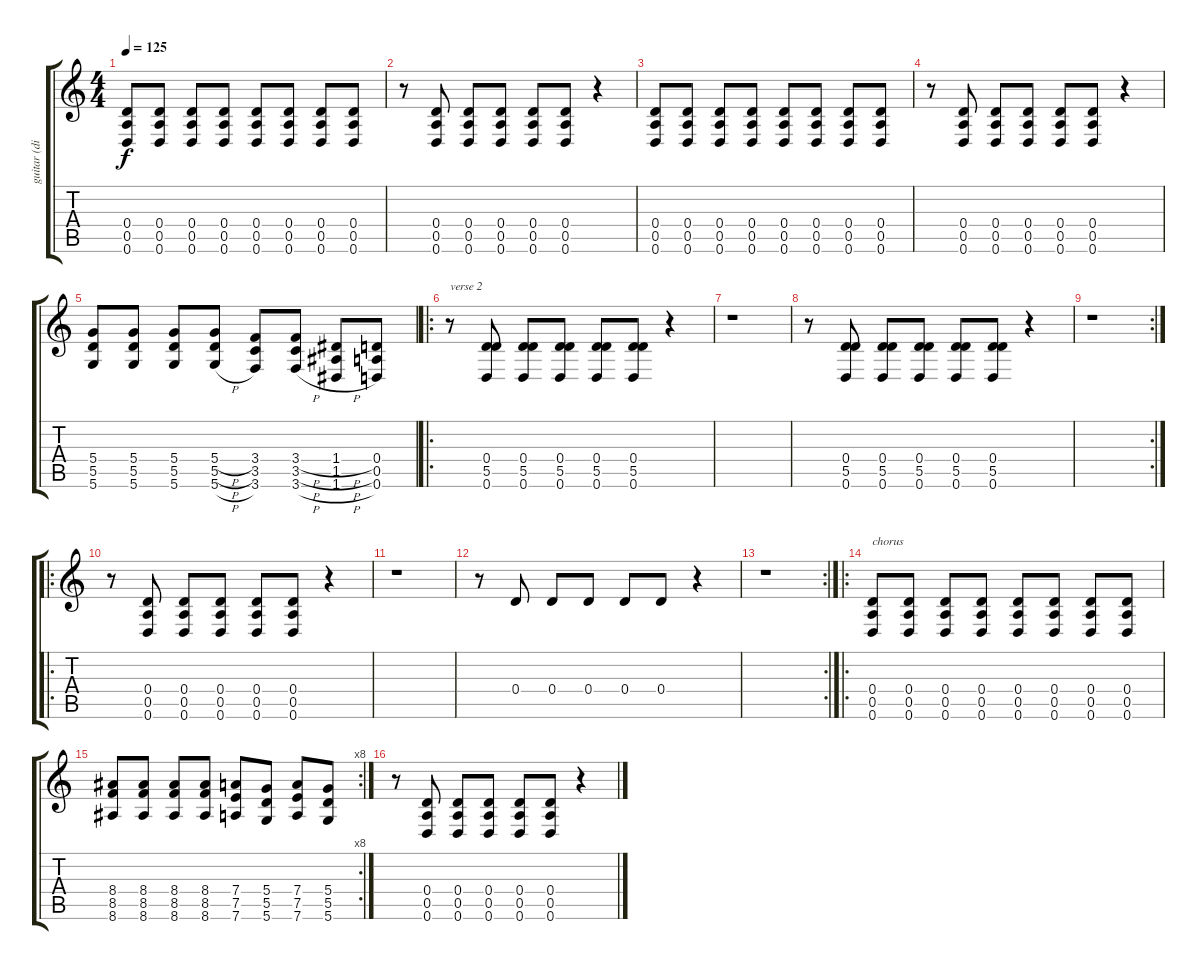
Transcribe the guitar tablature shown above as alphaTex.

\track ("guitar (distortion)" "guitar (di") {instrument overdrivenguitar}
\staff {score tabs}
\tuning (E4 B3 G3 D3 A2 D2) {hide}
\ts (4 4)
\tempo 125
\clef g2
\ks c
(0.4 0.5 0.6).8{dy f} (0.4 0.5 0.6).8 (0.4 0.5 0.6).8 (0.4 0.5 0.6).8 (0.4 0.5 0.6).8 (0.4 0.5 0.6).8 (0.4 0.5 0.6).8 (0.4 0.5 0.6).8 |
r.8 (0.4 0.5 0.6).8 (0.4 0.5 0.6).8 (0.4 0.5 0.6).8 (0.4 0.5 0.6).8 (0.4 0.5 0.6).8 r.4 |
(0.4 0.5 0.6).8 (0.4 0.5 0.6).8 (0.4 0.5 0.6).8 (0.4 0.5 0.6).8 (0.4 0.5 0.6).8 (0.4 0.5 0.6).8 (0.4 0.5 0.6).8 (0.4 0.5 0.6).8 |
r.8 (0.4 0.5 0.6).8 (0.4 0.5 0.6).8 (0.4 0.5 0.6).8 (0.4 0.5 0.6).8 (0.4 0.5 0.6).8 r.4 |
(5.4 5.5 5.6).8 (5.4 5.5 5.6).8 (5.4 5.5 5.6).8 (5.4{h} 5.5{h} 5.6{h}).8 (3.4 3.5 3.6).8 (3.4{h} 3.5{h} 3.6{h}).8 (1.4{h} 1.5{h} 1.6{h}).8 (0.4 0.5 0.6).8 |
\ro
r.8{txt "verse 2"} (0.4 5.5 0.6).8 (0.4 5.5 0.6).8 (0.4 5.5 0.6).8 (0.4 5.5 0.6).8 (0.4 5.5 0.6).8 r.4 |
r.1 |
r.8 (0.4 5.5 0.6).8 (0.4 5.5 0.6).8 (0.4 5.5 0.6).8 (0.4 5.5 0.6).8 (0.4 5.5 0.6).8 r.4 |
\rc 2
r.1 |
\ro
r.8 (0.4 0.5 0.6).8 (0.4 0.5 0.6).8 (0.4 0.5 0.6).8 (0.4 0.5 0.6).8 (0.4 0.5 0.6).8 r.4 |
r.1 |
r.8 0.4.8 0.4.8 0.4.8 0.4.8 0.4.8 r.4 |
\rc 2
r.1 |
\ro
(0.4 0.5 0.6).8{txt "chorus"} (0.4 0.5 0.6).8 (0.4 0.5 0.6).8 (0.4 0.5 0.6).8 (0.4 0.5 0.6).8 (0.4 0.5 0.6).8 (0.4 0.5 0.6).8 (0.4 0.5 0.6).8 |
\rc 8
(8.4 8.5 8.6).8 (8.4 8.5 8.6).8 (8.4 8.5 8.6).8 (8.4 8.5 8.6).8 (7.4 7.5 7.6).8 (5.4 5.5 5.6).8 (7.4 7.5 7.6).8 (5.4 5.5 5.6).8 |
r.8 (0.4 0.5 0.6).8 (0.4 0.5 0.6).8 (0.4 0.5 0.6).8 (0.4 0.5 0.6).8 (0.4 0.5 0.6).8 r.4
